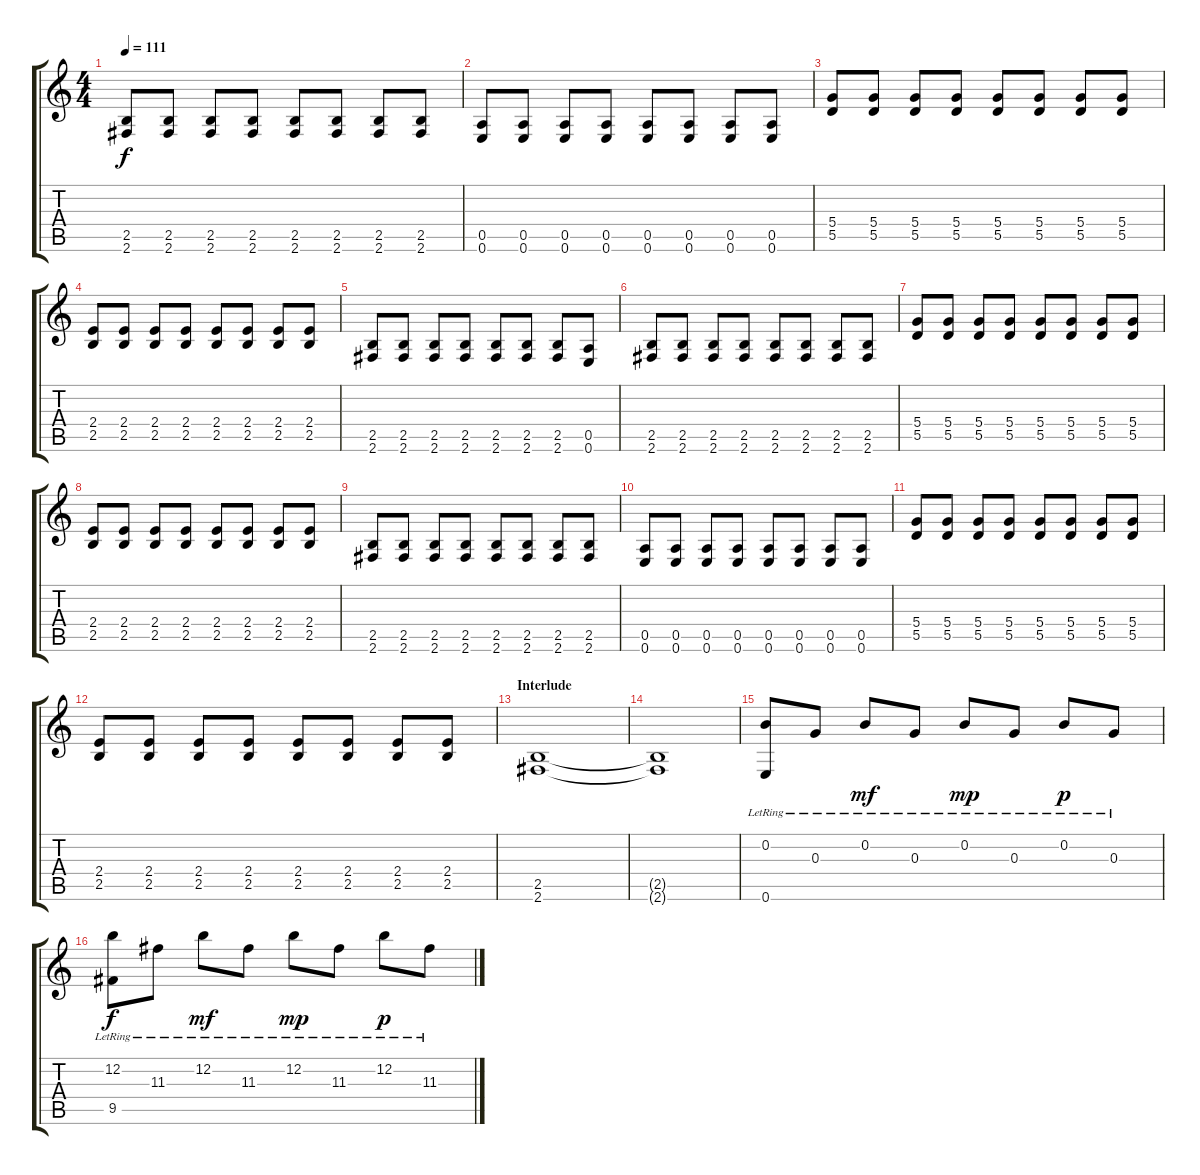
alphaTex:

\track "" {instrument acousticguitarsteel}
\staff {score tabs}
\tuning (E4 B3 G3 D3 A2 E2) {hide}
\ts (4 4)
\tempo 111
\clef g2
\ks c
(2.5 2.6).8{dy f} (2.5 2.6).8 (2.5 2.6).8 (2.5 2.6).8 (2.5 2.6).8 (2.5 2.6).8 (2.5 2.6).8 (2.5 2.6).8 |
(0.5 0.6).8 (0.5 0.6).8 (0.5 0.6).8 (0.5 0.6).8 (0.5 0.6).8 (0.5 0.6).8 (0.5 0.6).8 (0.5 0.6).8 |
(5.4 5.5).8 (5.4 5.5).8 (5.4 5.5).8 (5.4 5.5).8 (5.4 5.5).8 (5.4 5.5).8 (5.4 5.5).8 (5.4 5.5).8 |
(2.4 2.5).8 (2.4 2.5).8 (2.4 2.5).8 (2.4 2.5).8 (2.4 2.5).8 (2.4 2.5).8 (2.4 2.5).8 (2.4 2.5).8 |
(2.5 2.6).8 (2.5 2.6).8 (2.5 2.6).8 (2.5 2.6).8 (2.5 2.6).8 (2.5 2.6).8 (2.5 2.6).8 (0.5 0.6).8 |
(2.5 2.6).8 (2.5 2.6).8 (2.5 2.6).8 (2.5 2.6).8 (2.5 2.6).8 (2.5 2.6).8 (2.5 2.6).8 (2.5 2.6).8 |
(5.4 5.5).8 (5.4 5.5).8 (5.4 5.5).8 (5.4 5.5).8 (5.4 5.5).8 (5.4 5.5).8 (5.4 5.5).8 (5.4 5.5).8 |
(2.4 2.5).8 (2.4 2.5).8 (2.4 2.5).8 (2.4 2.5).8 (2.4 2.5).8 (2.4 2.5).8 (2.4 2.5).8 (2.4 2.5).8 |
(2.5 2.6).8 (2.5 2.6).8 (2.5 2.6).8 (2.5 2.6).8 (2.5 2.6).8 (2.5 2.6).8 (2.5 2.6).8 (2.5 2.6).8 |
(0.5 0.6).8 (0.5 0.6).8 (0.5 0.6).8 (0.5 0.6).8 (0.5 0.6).8 (0.5 0.6).8 (0.5 0.6).8 (0.5 0.6).8 |
(5.4 5.5).8 (5.4 5.5).8 (5.4 5.5).8 (5.4 5.5).8 (5.4 5.5).8 (5.4 5.5).8 (5.4 5.5).8 (5.4 5.5).8 |
(2.4 2.5).8 (2.4 2.5).8 (2.4 2.5).8 (2.4 2.5).8 (2.4 2.5).8 (2.4 2.5).8 (2.4 2.5).8 (2.4 2.5).8 |
\section ("" "Interlude")
(2.5 2.6).1{volume 5} |
(2.5{t} 2.6{t}).1 |
(0.2{lr} 0.6{lr}).8{volume 14 instrument acousticguitarsteel} 0.3{lr}.8 0.2{lr}.8{dy mf} 0.3{lr}.8 0.2{lr}.8{dy mp} 0.3{lr}.8 0.2{lr}.8{dy p} 0.3{lr}.8 |
(12.2{lr} 9.5{lr}).8{dy f} 11.3{lr}.8 12.2{lr}.8{dy mf} 11.3{lr}.8 12.2{lr}.8{dy mp} 11.3{lr}.8 12.2{lr}.8{dy p} 11.3{lr}.8
